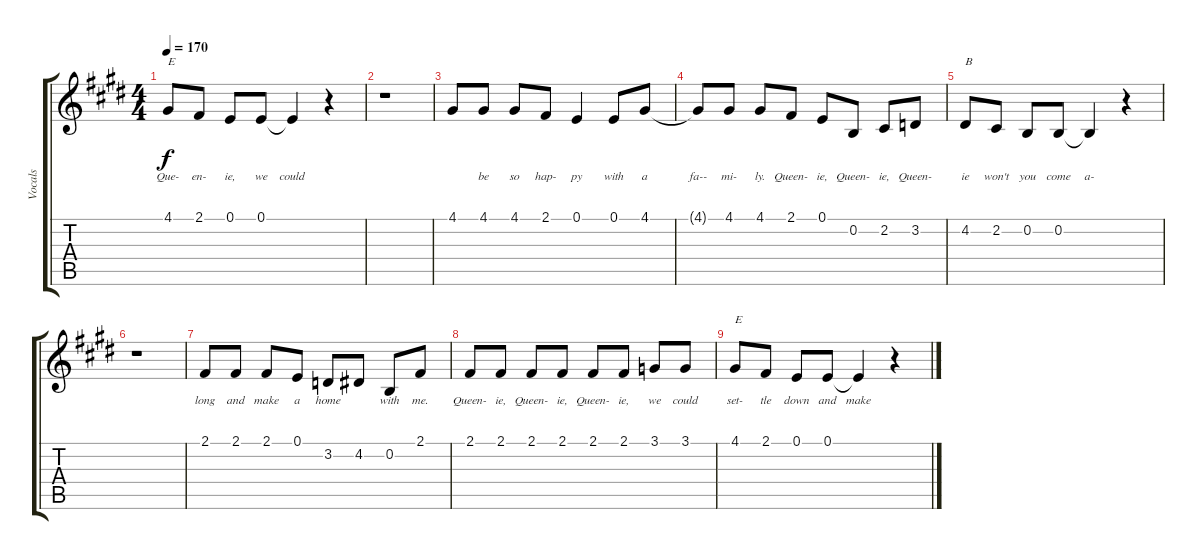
\track ("Vocals" "Vocals") {instrument tenorsax}
\staff {score tabs}
\tuning (E4 B3 G3 D3 A2 E2) {hide}
\ts (4 4)
\tempo 170
\clef g2
\ks e
4.1.8{txt "E" lyrics (0 "Que-") lyrics (1 "") lyrics (2 "") lyrics (3 "") lyrics (4 "") dy f} 2.1.8{lyrics (0 "en-") lyrics (1 "") lyrics (2 "") lyrics (3 "") lyrics (4 "")} 0.1.8{lyrics (0 "ie,") lyrics (1 "") lyrics (2 "") lyrics (3 "") lyrics (4 "")} 0.1.8{lyrics (0 "we") lyrics (1 "") lyrics (2 "") lyrics (3 "") lyrics (4 "")} 0.1{t}.4{lyrics (0 "could") lyrics (1 "") lyrics (2 "") lyrics (3 "") lyrics (4 "")} r.4 |
r.1 |
4.1.8{lyrics (0 "") lyrics (1 "") lyrics (2 "") lyrics (3 "") lyrics (4 "")} 4.1.8{lyrics (0 "be") lyrics (1 "") lyrics (2 "") lyrics (3 "") lyrics (4 "")} 4.1.8{lyrics (0 "so") lyrics (1 "") lyrics (2 "") lyrics (3 "") lyrics (4 "")} 2.1.8{lyrics (0 "hap-") lyrics (1 "") lyrics (2 "") lyrics (3 "") lyrics (4 "")} 0.1.4{lyrics (0 "py") lyrics (1 "") lyrics (2 "") lyrics (3 "") lyrics (4 "")} 0.1.8{lyrics (0 "with") lyrics (1 "") lyrics (2 "") lyrics (3 "") lyrics (4 "")} 4.1.8{lyrics (0 "a") lyrics (1 "") lyrics (2 "") lyrics (3 "") lyrics (4 "")} |
4.1{t}.8{lyrics (0 "fa--") lyrics (1 "") lyrics (2 "") lyrics (3 "") lyrics (4 "")} 4.1.8{lyrics (0 "mi-") lyrics (1 "") lyrics (2 "") lyrics (3 "") lyrics (4 "")} 4.1.8{lyrics (0 "ly.") lyrics (1 "") lyrics (2 "") lyrics (3 "") lyrics (4 "")} 2.1.8{lyrics (0 "Queen-") lyrics (1 "") lyrics (2 "") lyrics (3 "") lyrics (4 "")} 0.1.8{lyrics (0 "ie,") lyrics (1 "") lyrics (2 "") lyrics (3 "") lyrics (4 "")} 0.2.8{lyrics (0 "Queen-") lyrics (1 "") lyrics (2 "") lyrics (3 "") lyrics (4 "")} 2.2.8{lyrics (0 "ie,") lyrics (1 "") lyrics (2 "") lyrics (3 "") lyrics (4 "")} 3.2.8{lyrics (0 "Queen-") lyrics (1 "") lyrics (2 "") lyrics (3 "") lyrics (4 "")} |
4.2.8{txt "B" lyrics (0 "ie") lyrics (1 "") lyrics (2 "") lyrics (3 "") lyrics (4 "")} 2.2.8{lyrics (0 "won't") lyrics (1 "") lyrics (2 "") lyrics (3 "") lyrics (4 "")} 0.2.8{lyrics (0 "you") lyrics (1 "") lyrics (2 "") lyrics (3 "") lyrics (4 "")} 0.2.8{lyrics (0 "come") lyrics (1 "") lyrics (2 "") lyrics (3 "") lyrics (4 "")} 0.2{t}.4{lyrics (0 "a-") lyrics (1 "") lyrics (2 "") lyrics (3 "") lyrics (4 "")} r.4 |
r.1 |
2.1.8{lyrics (0 "long") lyrics (1 "") lyrics (2 "") lyrics (3 "") lyrics (4 "")} 2.1.8{lyrics (0 "and") lyrics (1 "") lyrics (2 "") lyrics (3 "") lyrics (4 "")} 2.1.8{lyrics (0 "make") lyrics (1 "") lyrics (2 "") lyrics (3 "") lyrics (4 "")} 0.1.8{lyrics (0 "a") lyrics (1 "") lyrics (2 "") lyrics (3 "") lyrics (4 "")} 3.2.8{lyrics (0 "home") lyrics (1 "") lyrics (2 "") lyrics (3 "") lyrics (4 "")} 4.2.8{lyrics (0 "") lyrics (1 "") lyrics (2 "") lyrics (3 "") lyrics (4 "")} 0.2.8{lyrics (0 "with") lyrics (1 "") lyrics (2 "") lyrics (3 "") lyrics (4 "")} 2.1.8{lyrics (0 "me.") lyrics (1 "") lyrics (2 "") lyrics (3 "") lyrics (4 "")} |
2.1.8{lyrics (0 "Queen-") lyrics (1 "") lyrics (2 "") lyrics (3 "") lyrics (4 "")} 2.1.8{lyrics (0 "ie,") lyrics (1 "") lyrics (2 "") lyrics (3 "") lyrics (4 "")} 2.1.8{lyrics (0 "Queen-") lyrics (1 "") lyrics (2 "") lyrics (3 "") lyrics (4 "")} 2.1.8{lyrics (0 "ie,") lyrics (1 "") lyrics (2 "") lyrics (3 "") lyrics (4 "")} 2.1.8{lyrics (0 "Queen-") lyrics (1 "") lyrics (2 "") lyrics (3 "") lyrics (4 "")} 2.1.8{lyrics (0 "ie,") lyrics (1 "") lyrics (2 "") lyrics (3 "") lyrics (4 "")} 3.1.8{lyrics (0 "we") lyrics (1 "") lyrics (2 "") lyrics (3 "") lyrics (4 "")} 3.1.8{lyrics (0 "could") lyrics (1 "") lyrics (2 "") lyrics (3 "") lyrics (4 "")} |
4.1.8{txt "E" lyrics (0 "set-") lyrics (1 "") lyrics (2 "") lyrics (3 "") lyrics (4 "")} 2.1.8{lyrics (0 "tle") lyrics (1 "") lyrics (2 "") lyrics (3 "") lyrics (4 "")} 0.1.8{lyrics (0 "down") lyrics (1 "") lyrics (2 "") lyrics (3 "") lyrics (4 "")} 0.1.8{lyrics (0 "and") lyrics (1 "") lyrics (2 "") lyrics (3 "") lyrics (4 "")} 0.1{t}.4{lyrics (0 "make") lyrics (1 "") lyrics (2 "") lyrics (3 "") lyrics (4 "")} r.4
